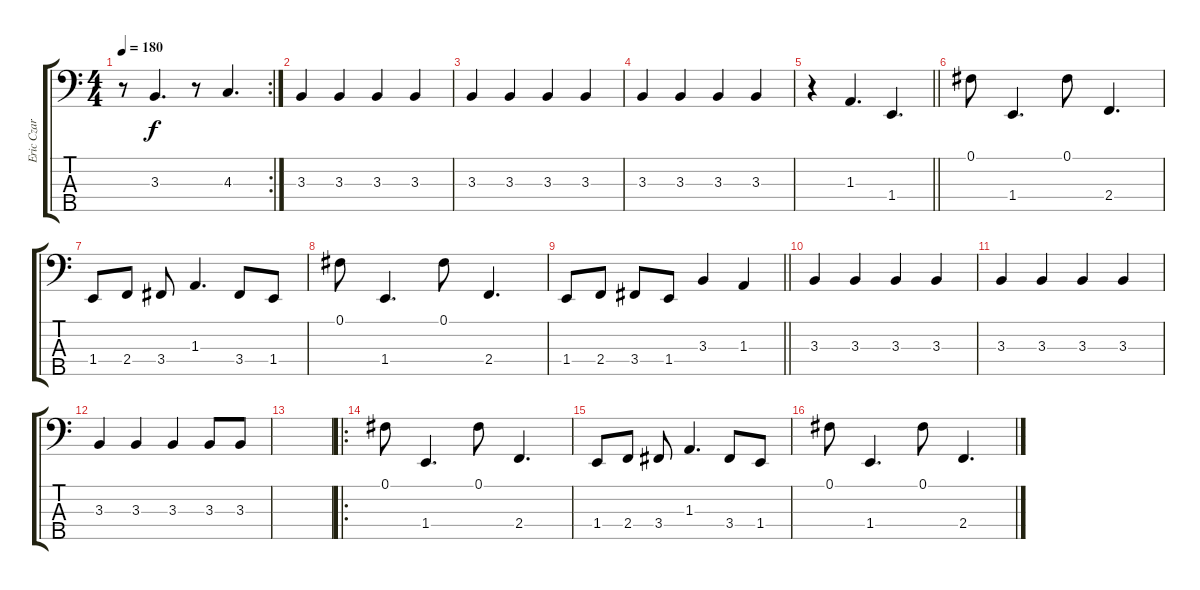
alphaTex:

\track ("Eric Czar" "Eric Czar") {instrument electricbassfinger}
\staff {score tabs}
\tuning (Gb2 Db2 Ab1 Eb1 Bb0) {hide}
\rc 2
\ts (4 4)
\tempo 180
\clef f4
\ks c
r.8{dy f} 3.3.4{d} r.8 4.3.4{d} |
3.3.4 3.3.4 3.3.4 3.3.4 |
3.3.4 3.3.4 3.3.4 3.3.4 |
3.3.4 3.3.4 3.3.4 3.3.4 |
\barLineRight lightlight
r.4 1.3.4{d} 1.4.4{d} |
0.1.8 1.4.4{d} 0.1.8 2.4.4{d} |
1.4.8 2.4.8 3.4.8 1.3.4{d} 3.4.8 1.4.8 |
0.1.8 1.4.4{d} 0.1.8 2.4.4{d} |
\barLineRight lightlight
1.4.8 2.4.8 3.4.8 1.4.8 3.3.4 1.3.4 |
3.3.4 3.3.4 3.3.4 3.3.4 |
3.3.4 3.3.4 3.3.4 3.3.4 |
3.3.4 3.3.4 3.3.4 3.3.8 3.3.8 |
|
\ro
0.1.8 1.4.4{d} 0.1.8 2.4.4{d} |
1.4.8 2.4.8 3.4.8 1.3.4{d} 3.4.8 1.4.8 |
0.1.8 1.4.4{d} 0.1.8 2.4.4{d}
